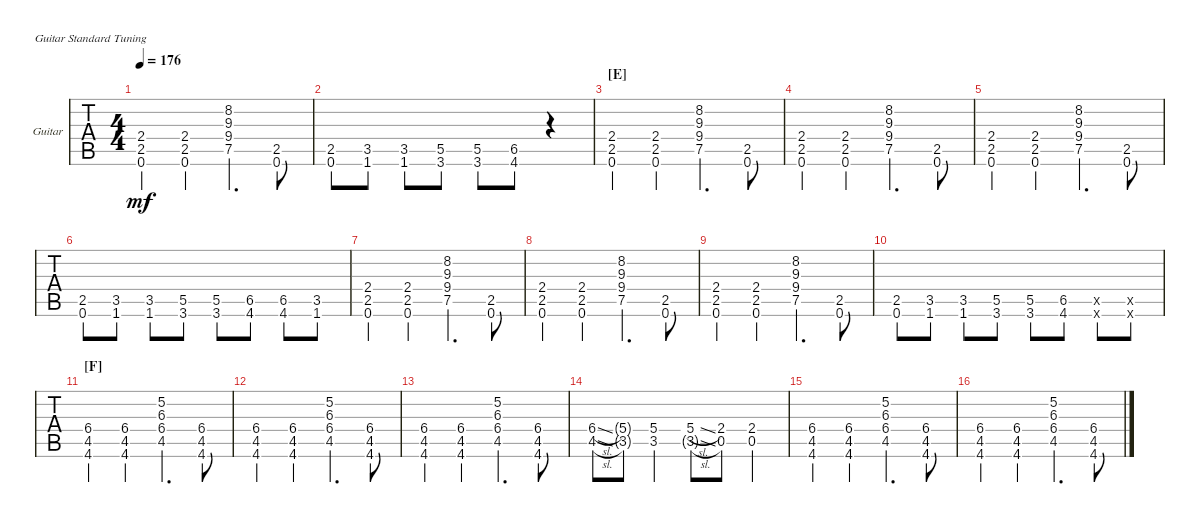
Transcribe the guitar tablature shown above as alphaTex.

\defaultSystemsLayout 4
\bracketExtendMode groupsimilarinstruments
\firstSystemTrackNameOrientation horizontal
\otherSystemsTrackNameOrientation horizontal
\track ("Guitar" "Guitar") {instrument distortionguitar}
\staff {tabs}
\tuning (E4 B3 G3 D3 A2 E2)
\ts (4 4)
\tempo 176
\clef g2
\ks c
(0.6 2.5 2.4).4{dy mf} (0.6 2.5 2.4).4 (9.4 9.3 8.2 7.5).4{d} (0.6 2.5).8 |
(0.6 2.5).8 (1.6 3.5).8 (1.6 3.5).8 (3.6 5.5).8 (3.6 5.5).8 (4.6 6.5).8 r.4 |
\section ("E" "")
(0.6 2.5 2.4).4 (0.6 2.5 2.4).4 (9.4 9.3 8.2 7.5).4{d} (0.6 2.5).8 |
(0.6 2.5 2.4).4 (0.6 2.5 2.4).4 (9.4 9.3 8.2 7.5).4{d} (0.6 2.5).8 |
(0.6 2.5 2.4).4 (0.6 2.5 2.4).4 (9.4 9.3 8.2 7.5).4{d} (0.6 2.5).8 |
(0.6 2.5).8 (1.6 3.5).8 (1.6 3.5).8 (3.6 5.5).8 (3.6 5.5).8 (4.6 6.5).8 (4.6 6.5).8 (1.6 3.5).8 |
(0.6 2.5 2.4).4 (0.6 2.5 2.4).4 (9.4 9.3 8.2 7.5).4{d} (0.6 2.5).8 |
(0.6 2.5 2.4).4 (0.6 2.5 2.4).4 (9.4 9.3 8.2 7.5).4{d} (0.6 2.5).8 |
(0.6 2.5 2.4).4 (0.6 2.5 2.4).4 (9.4 9.3 8.2 7.5).4{d} (0.6 2.5).8 |
(0.6 2.5).8 (1.6 3.5).8 (1.6 3.5).8 (3.6 5.5).8 (3.6 5.5).8 (4.6 6.5).8 (0.6{x} 2.5{x}).8 (0.6{x} 2.5{x}).8 |
\section ("F" "")
(4.5 6.4 4.6).4 (4.5 6.4 4.6).4 (6.4 6.3 5.2 4.5).4{d} (4.5 6.4 4.6).8 |
(4.5 6.4 4.6).4 (4.5 6.4 4.6).4 (4.5 6.4 6.3 5.2).4{d} (4.5 6.4 4.6).8 |
(4.5 6.4 4.6).4 (4.5 6.4 4.6).4 (4.5 6.4 6.3 5.2).4{d} (4.5 6.4 4.6).8 |
(4.5{sl} 6.4{sl}).8 (3.5{g} 5.4{g}).8 (3.5 5.4).4 (3.5{sl g} 5.4{sl}).8 (0.5 2.4).8 (0.5 2.4).4 |
(4.5 6.4 4.6).4 (4.5 6.4 4.6).4 (4.5 6.4 6.3 5.2).4{d} (4.5 6.4 4.6).8 |
(4.5 6.4 4.6).4 (4.5 6.4 4.6).4 (4.5 6.4 6.3 5.2).4{d} (4.5 6.4 4.6).8
